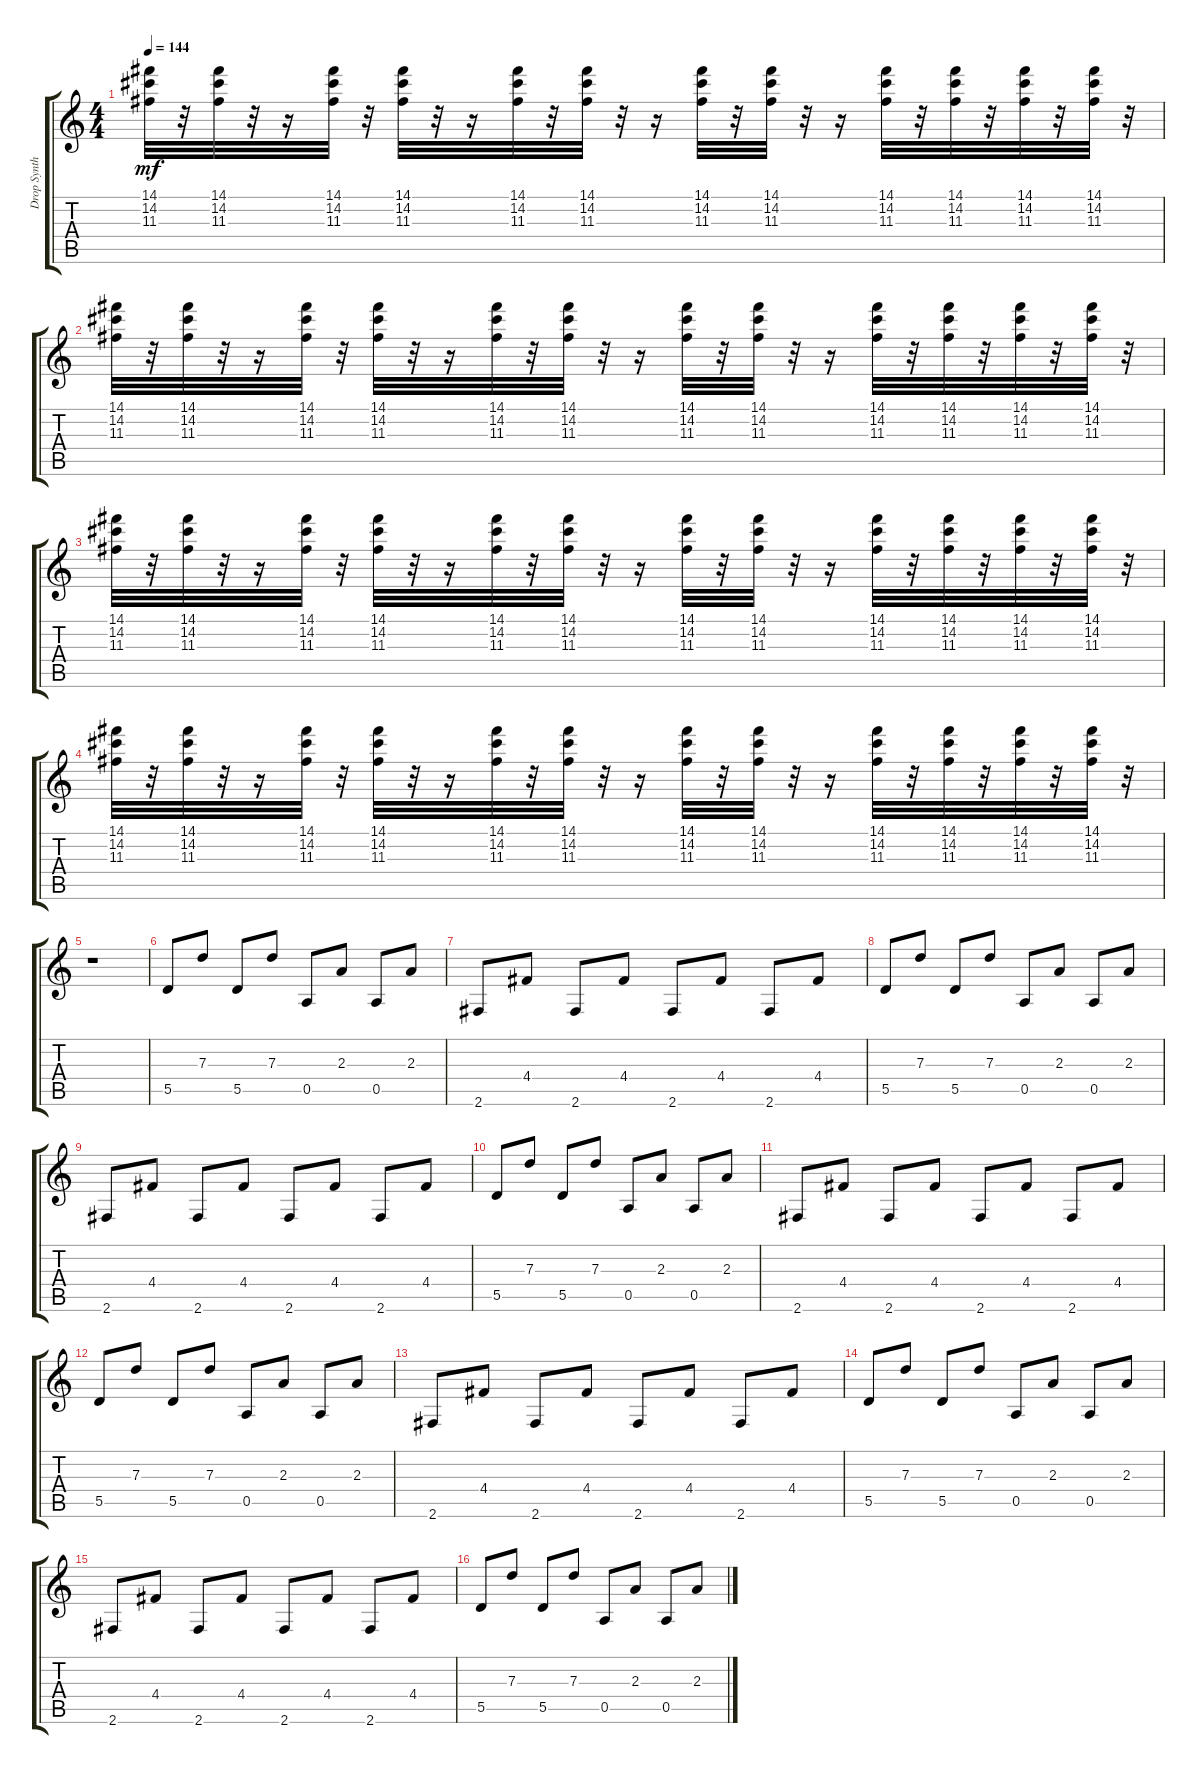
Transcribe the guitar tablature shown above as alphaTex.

\track ("Drop Synth" "Drop Synth") {instrument synthbass1}
\staff {score tabs}
\tuning (E4 B3 G3 D3 A2 E2) {hide}
\ts (4 4)
\tempo 144
\clef g2
\ks c
(14.1 14.2 11.3).32{dy mf} r.32 (14.1 14.2 11.3).32 r.32 r.16 (14.1 14.2 11.3).32 r.32 (14.1 14.2 11.3).32 r.32 r.16 (14.1 14.2 11.3).32 r.32 (14.1 14.2 11.3).32 r.32 r.16 (14.1 14.2 11.3).32 r.32 (14.1 14.2 11.3).32 r.32 r.16 (14.1 14.2 11.3).32 r.32 (14.1 14.2 11.3).32 r.32 (14.1 14.2 11.3).32 r.32 (14.1 14.2 11.3).32 r.32 |
(14.1 14.2 11.3).32 r.32 (14.1 14.2 11.3).32 r.32 r.16 (14.1 14.2 11.3).32 r.32 (14.1 14.2 11.3).32 r.32 r.16 (14.1 14.2 11.3).32 r.32 (14.1 14.2 11.3).32 r.32 r.16 (14.1 14.2 11.3).32 r.32 (14.1 14.2 11.3).32 r.32 r.16 (14.1 14.2 11.3).32 r.32 (14.1 14.2 11.3).32 r.32 (14.1 14.2 11.3).32 r.32 (14.1 14.2 11.3).32 r.32 |
(14.1 14.2 11.3).32 r.32 (14.1 14.2 11.3).32 r.32 r.16 (14.1 14.2 11.3).32 r.32 (14.1 14.2 11.3).32 r.32 r.16 (14.1 14.2 11.3).32 r.32 (14.1 14.2 11.3).32 r.32 r.16 (14.1 14.2 11.3).32 r.32 (14.1 14.2 11.3).32 r.32 r.16 (14.1 14.2 11.3).32 r.32 (14.1 14.2 11.3).32 r.32 (14.1 14.2 11.3).32 r.32 (14.1 14.2 11.3).32 r.32 |
(14.1 14.2 11.3).32 r.32 (14.1 14.2 11.3).32 r.32 r.16 (14.1 14.2 11.3).32 r.32 (14.1 14.2 11.3).32 r.32 r.16 (14.1 14.2 11.3).32 r.32 (14.1 14.2 11.3).32 r.32 r.16 (14.1 14.2 11.3).32 r.32 (14.1 14.2 11.3).32 r.32 r.16 (14.1 14.2 11.3).32 r.32 (14.1 14.2 11.3).32 r.32 (14.1 14.2 11.3).32 r.32 (14.1 14.2 11.3).32 r.32 |
r.1 |
5.5.8 7.3.8 5.5.8 7.3.8 0.5.8 2.3.8 0.5.8 2.3.8 |
2.6.8 4.4.8 2.6.8 4.4.8 2.6.8 4.4.8 2.6.8 4.4.8 |
5.5.8 7.3.8 5.5.8 7.3.8 0.5.8 2.3.8 0.5.8 2.3.8 |
2.6.8 4.4.8 2.6.8 4.4.8 2.6.8 4.4.8 2.6.8 4.4.8 |
5.5.8 7.3.8 5.5.8 7.3.8 0.5.8 2.3.8 0.5.8 2.3.8 |
2.6.8 4.4.8 2.6.8 4.4.8 2.6.8 4.4.8 2.6.8 4.4.8 |
5.5.8 7.3.8 5.5.8 7.3.8 0.5.8 2.3.8 0.5.8 2.3.8 |
2.6.8 4.4.8 2.6.8 4.4.8 2.6.8 4.4.8 2.6.8 4.4.8 |
5.5.8 7.3.8 5.5.8 7.3.8 0.5.8 2.3.8 0.5.8 2.3.8 |
2.6.8 4.4.8 2.6.8 4.4.8 2.6.8 4.4.8 2.6.8 4.4.8 |
5.5.8 7.3.8 5.5.8 7.3.8 0.5.8 2.3.8 0.5.8 2.3.8
